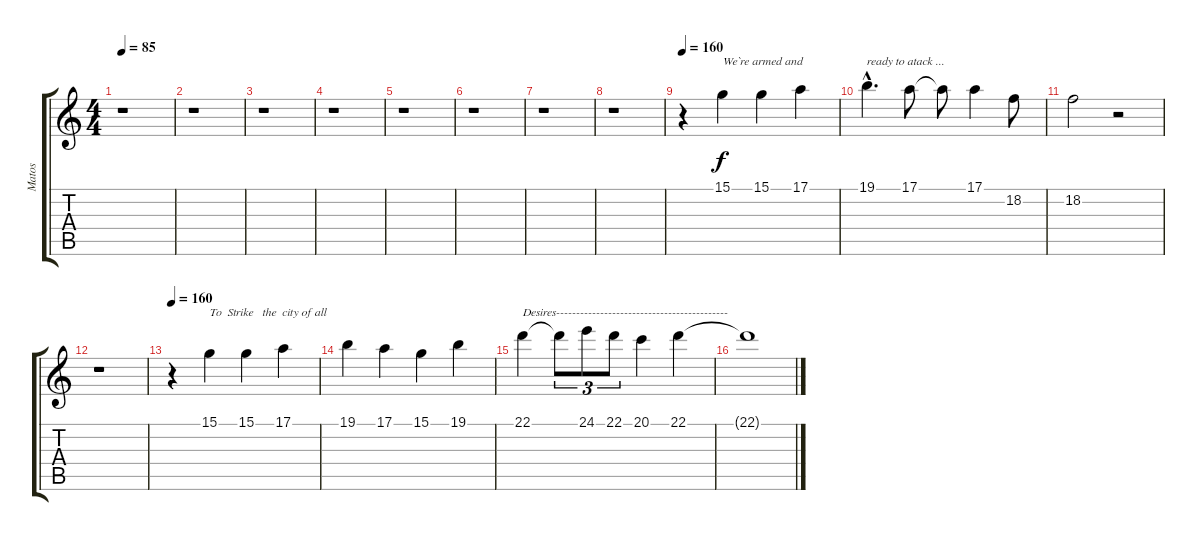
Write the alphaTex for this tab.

\track ("Matos" "Matos") {instrument stringensemble1}
\staff {score tabs}
\tuning (E4 B3 G3 D3 A2 E2) {hide}
\ts (4 4)
\tempo 85
\clef g2
\ks c
r.1{dy f} |
r.1 |
r.1 |
r.1 |
r.1 |
r.1 |
r.1 |
r.1 |
\tempo 160
r.4 15.1.4{txt "We`re armed and "} 15.1.4 17.1.4 |
19.1{hac}.4{d txt "ready to atack ..."} 17.1.8 17.1{t}.8 17.1.4 18.2.8 |
18.2.2 r.2 |
r.1 |
\tempo 160
r.4 15.1.4{txt "To  Strike   the  city of all  "} 15.1.4 17.1.4 |
19.1.4 17.1.4 15.1.4 19.1.4 |
22.1.4{txt "Desires-------------------------------------------"} 22.1{t}.8{tu (3 2)} 24.1.8{tu (3 2)} 22.1.8{tu (3 2)} 20.1.4 22.1.4 |
22.1{t}.1
